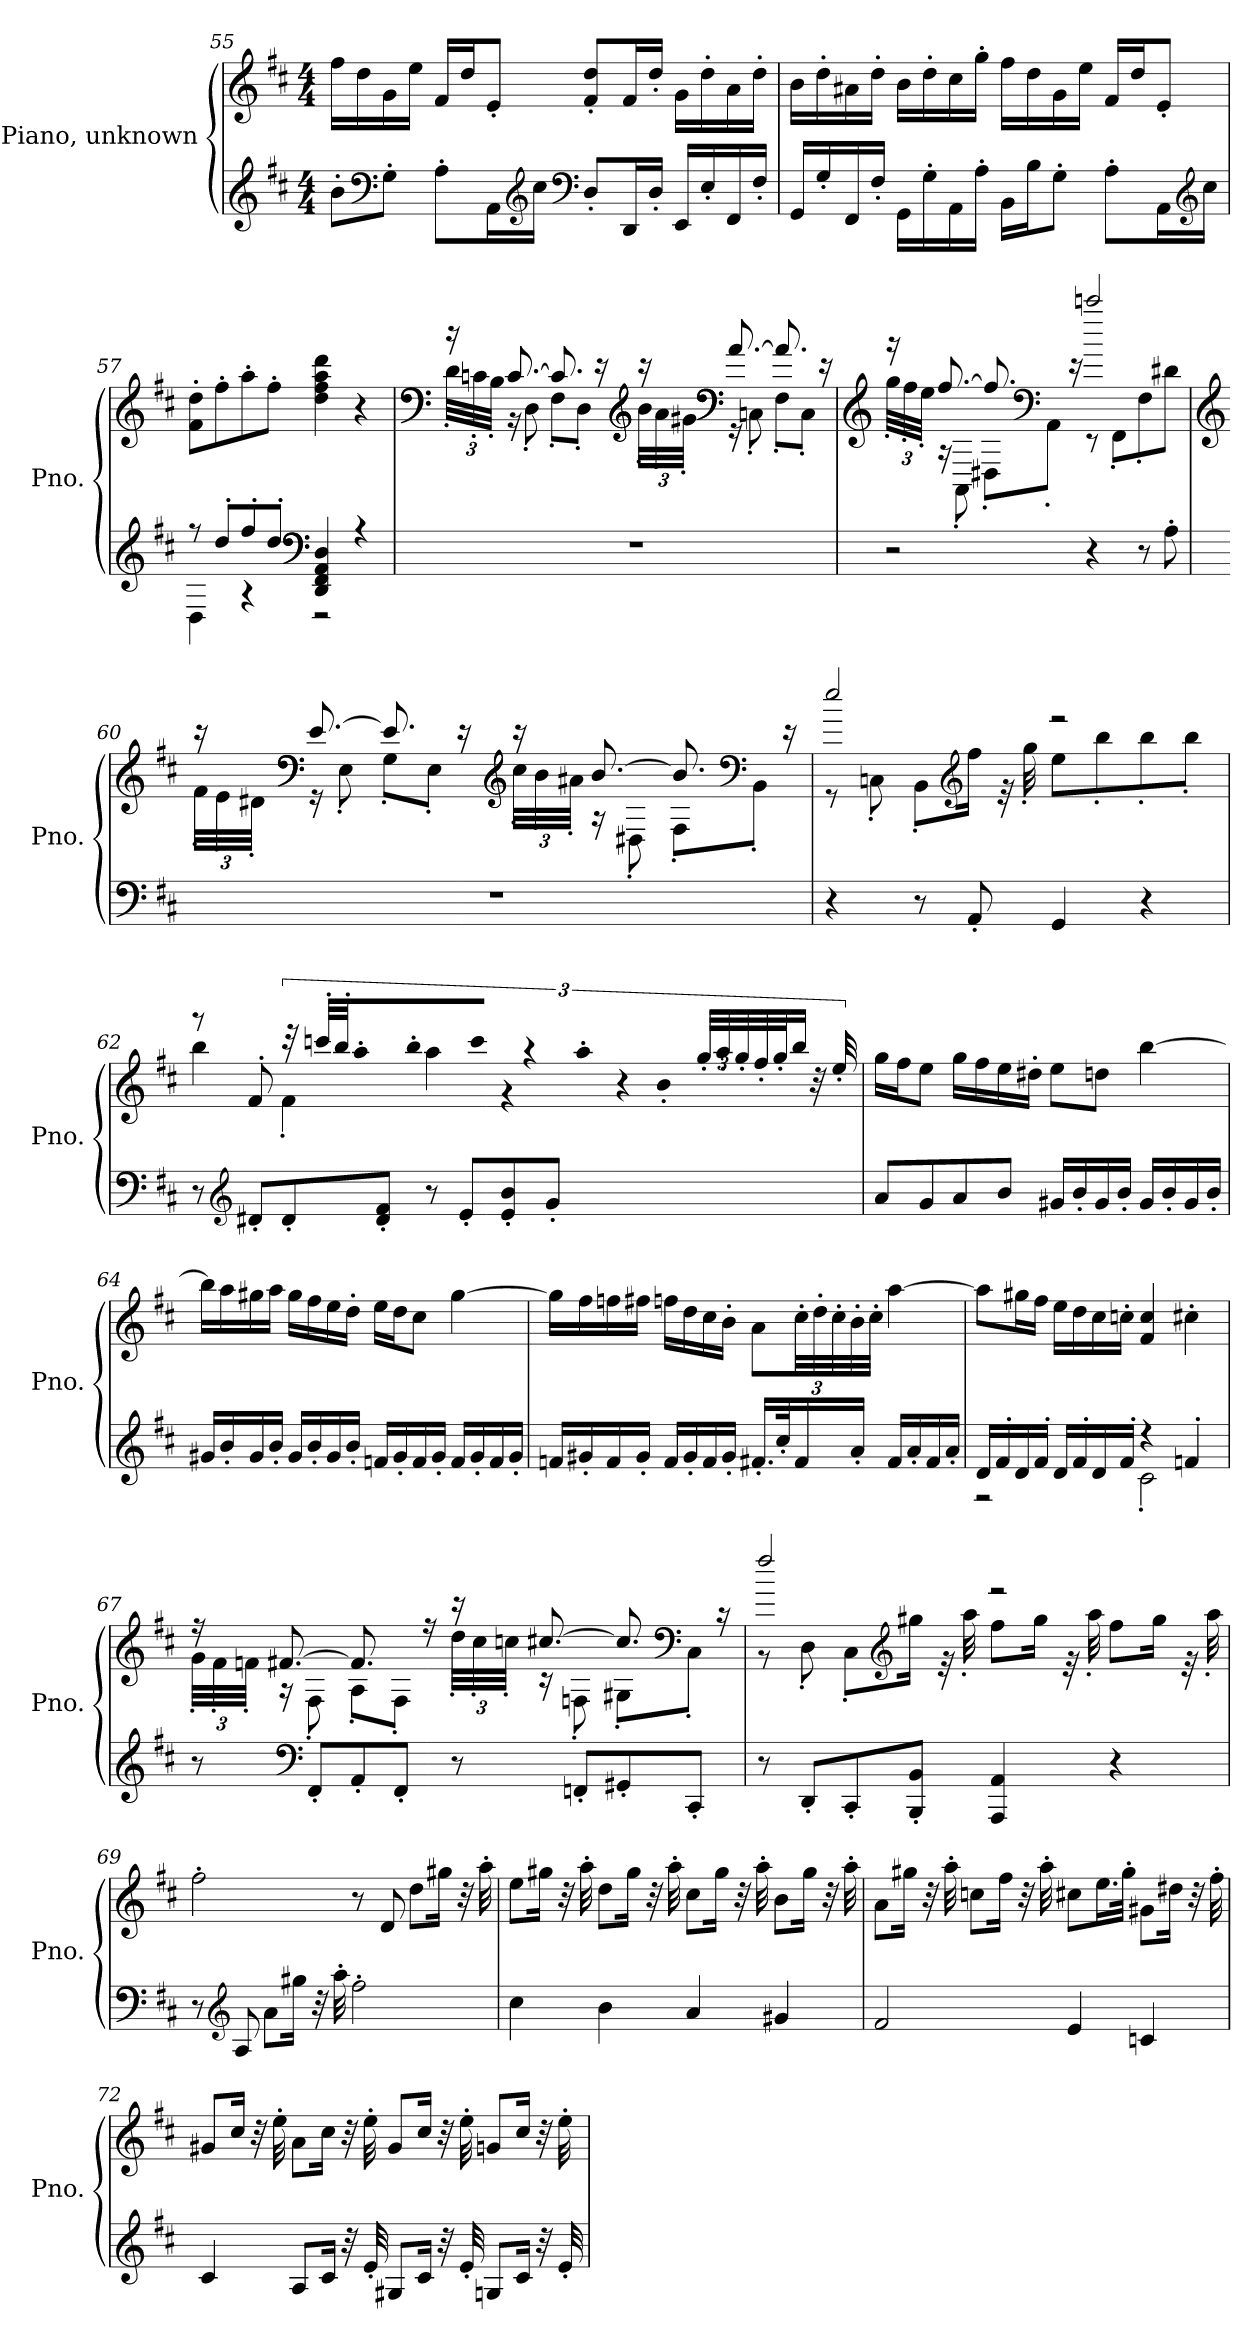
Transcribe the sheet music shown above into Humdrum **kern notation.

**kern	**kern
*part1	*part1
*staff2	*staff1
*I"Piano, unknown	*
*I'Pno.	*
*clefG2	*clefG2
*k[f#c#]	*k[f#c#]
*M4/4	*M4/4
=55	=55
8b'\L	16ff#\LL
.	16dd\
*clefF4	*
8G'\J	16g\
.	16ee\JJ
8A'\L	16f#/LL
.	16dd/J
16AA\L	8e'/J
*clefG2	*
16cc#\JJ	.
*clefF4	*
8D'/L	8f#/' 8dd/'L
16DD/L	16f#/L
16D'/JJ	16dd'/JJ
16EE/LL	16g\LL
16E'/	16dd'\
16FF#/	16a\
16F#'/JJ	16dd'\JJ
!!LO:PB:g=z
=56	=56
16GG/LL	16b\LL
16G'/	16dd'\
16FF#/	16a#X\
16F#'/JJ	16dd'\JJ
16GG\LL	16b\LL
16G'\	16dd'\
16AA\	16cc#\
16A'\JJ	16gg'\JJ
16BB\LL	16ff#\LL
16B\J	16dd\
8G'\J	16g\
.	16ee\JJ
8A'\L	16f#/LL
.	16dd/J
16AA\L	8e'/J
*clefG2	*
16cc#\JJ	.
=57	=57
*^	*
8r	4D\	8f#\' 8dd\'L
8dd'/L	.	8ff#'\
8ff#'/	4r	8aa'\
8dd'/J	.	8ff#'\J
*clefF4	*	*
4DD/ 4FF#/ 4AA/ 4D/	2r	4dd\ 4ff#\ 4aa\ 4ddd\
4r	.	4r
*v	*v	*
!!LO:LB:g=z
=58	=58
*	*clefF4
*	*^
*	*	*Xbrackettup
1r	16r	48d'\LLL
.	.	48cn'\
.	.	48B'\JJJ
.	[8.c/	16r
.	.	8D'\
.	8.c/]	8F#'\L
.	.	8D'\J
.	16r	.
*	*clefG2	*
.	16r	48b'\LLL
.	.	48a'\
.	.	48g#X'\JJJ
*	*clefF4	*
.	[8.a/	16r
.	.	8Cn'\
.	8.a/]	8F#'\L
.	.	8C'\J
.	16r	.
=59	=59	=59
*	*clefG2	*
2r	16r	48gg'\LLL
.	.	48ff#'\
.	.	48ee'\JJJ
.	[8.ff#/	16r
.	.	8AA'\
.	8.ff#/]	8D#X'\L
*	*clefF4	*
.	.	8AA'\J
.	16r	.
4r	2cccn/	8r
.	.	8FF#'\L
8r	.	8F#'\
8A'\	.	8d#X\J
!!LO:LB:g=z	!!
=60	=60	=60
*	*clefG2	*
1r	16r	48f#'\LLL
.	.	48e'\
.	.	48d#X'\JJJ
*	*clefF4	*
.	[8.e/	16r
.	.	8E'\
.	8.e/]	8G'\L
.	.	8E'\J
.	16r	.
*	*clefG2	*
.	16r	48cc#'\LLL
.	.	48b'\
.	.	48a#X'\JJJ
.	[8.b/	16r
.	.	8D#X'\
.	8.b/]	8F#'\L
*	*clefF4	*
.	.	8BB'\J
.	16r	.
=61	=61	=61
4r	2ee/	8r
.	.	8Cn'\
8r	.	8BB'\L
*	*clefG2	*
8AA'/	.	16ff#\Jk
.	.	32r
.	.	32gg'\
4GG/	2r	8ee\L
.	.	8bb'\
4r	.	8bb'\
.	.	8bb'\J
!!LO:LB:g=z	!!
=62	=62	=62
8r	8r	4bb\
*clefG2	*	*
8d#X'/L	8f#'/	.
*	*brackettup	*
8d#'/	48r	4f#'\
.	48cccn'/LLL	.
.	48bb'/	.
.	32aa'/	.
.	32bb'/J	.
8d#/' 8f#/'J	16ccc/JJ	.
.	32r	.
.	32aa'/	.
8r	8r	4aa\
8e'/L	8b'/	.
*	*Xbrackettup	*
8e/' 8b/'	48gg'/LLL	4r
.	48aa'/	.
.	48gg'/	.
.	32ff#'/	.
.	32gg'/J	.
8g'/J	16bb/JJ	.
.	32r	.
.	32ee'/	.
*	*v	*v
=63	=63
8a/L	16gg\LL
.	16ff#\J
8g/	8ee\J
8a/	16gg\LL
.	16ff#\
8b/J	16ee\
.	16dd#X'\JJ
16g#X/LL	8ee\L
16b'/	.
16g#/	8ddn\J
16b'/JJ	.
16g#/LL	[4bb\
16b'/	.
16g#/	.
16b'/JJ	.
!!LO:LB:g=z
=64	=64
16g#X/LL	16bb\LL]
16b'/	16aa\
16g#/	16gg#X\
16b'/JJ	16aa\JJ
16g#/LL	16gg#\LL
16b'/	16ff#\
16g#/	16ee\
16b'/JJ	16dd'\JJ
16fn/LL	16ee\LL
16g#'/	16dd\J
16f/	8cc#\J
16g#'/JJ	.
16f/LL	[4gg#\
16g#'/	.
16f/	.
16g#'/JJ	.
=65	=65
16fn/LL	16gg#\LL]
16g#X'/	16ff#\
16f/	16ffn\
16g#'/JJ	16ff#X\JJ
16f/LL	16ffn\LL
16g#'/	16dd\
16f/	16cc#\
16g#'/JJ	16b'\JJ
16.f#X'/LL	8a\L
32cc#'/K	.
16f#/	48cc#'\LL
.	48dd'\
.	48cc#'\
16a'/JJ	32b'\
.	32cc#'\JJJ
16f#/LL	[4aa\
16a'/	.
16f#/	.
16a'/JJ	.
!!LO:LB:g=z
=66	=66
*^	*
16d/LL	2r	8aa\L]
16f#'/	.	.
16d/	.	16gg#X\L
16f#'/JJ	.	16ff#\JJ
16d/LL	.	16ee\LL
16f#'/	.	16dd\
16d/	.	16cc#\
16f#'/JJ	.	16ccn'\JJ
4r	2c#'\	4f#/ 4cc/
4fn'/	.	4cc#X'\
*v	*v	*
=67	=67
*	*^
8r	16r	48g'\LLL
.	.	48f#'\
.	.	48fn'\JJJ
.	[8.f#X/	16r
*clefF4	*	*
8FF#'/L	.	8F#'\
8AA'/	8.f#/]	8A'\L
8FF#'/J	.	8F#'\J
.	16r	.
8r	16r	48dd'\LLL
.	.	48cc#'\
.	.	48ccn'\JJJ
.	[8.cc#X/	16r
8FFn'/L	.	8Fn'\
8GG#X'/	8.cc#/]	8G#X'\L
*	*clefF4	*
8CC#'/J	.	8C#'\J
.	16r	.
!!LO:PB:g=z	!!
=68	=68	=68
8r	2ff#/	8r
8DD'/L	.	8D'\
8CC#'/	.	8C#'\L
*	*clefG2	*
8BBB/' 8BB/'J	.	16gg#X\Jk
.	.	32r
.	.	32aa'\
4AAA/ 4AA/	2r	8ff#\L
.	.	16gg#\Jk
.	.	32r
.	.	32aa'\
4r	.	8ff#\L
.	.	16gg#\Jk
.	.	32r
.	.	32aa'\
*	*v	*v
=69	=69
8r	2ff#'\
*clefG2	*
8A/	.
8a\L	.
16gg#X\Jk	.
32r	.
32aa'\	.
2ff#'\	8r
.	8d/
.	8dd\L
.	16gg#X\Jk
.	32r
.	32aa'\
!!LO:LB:g=z
=70	=70
4cc#\	8ee\L
.	16gg#X\Jk
.	32r
.	32aa'\
4b\	8dd\L
.	16gg#\Jk
.	32r
.	32aa'\
4a/	8cc#\L
.	16gg#\Jk
.	32r
.	32aa'\
4g#X/	8b\L
.	16gg#\Jk
.	32r
.	32aa'\
=71	=71
2f#/	8a\L
.	16gg#X\Jk
.	32r
.	32aa'\
.	8ccn\L
.	16ff#\Jk
.	32r
.	32aa'\
4e/	8cc#X\L
.	16.ee\L
.	32gg#'\JJk
4cn/	8g#X\L
.	16dd#X\Jk
.	32r
.	32ff#'\
!!LO:LB:g=z
=72	=72
4c#/	8g#X/L
.	16cc#/Jk
.	32r
.	32ee'\
8A/L	8a\L
16c#/Jk	16cc#\Jk
32r	32r
32e'/	32ee'\
8G#X/L	8g#/L
16c#/Jk	16cc#/Jk
32r	32r
32e'/	32ee'\
8Gn/L	8gn/L
16c#/Jk	16cc#/Jk
32r	32r
32e'/	32ee'\
=	=
*-	*-
